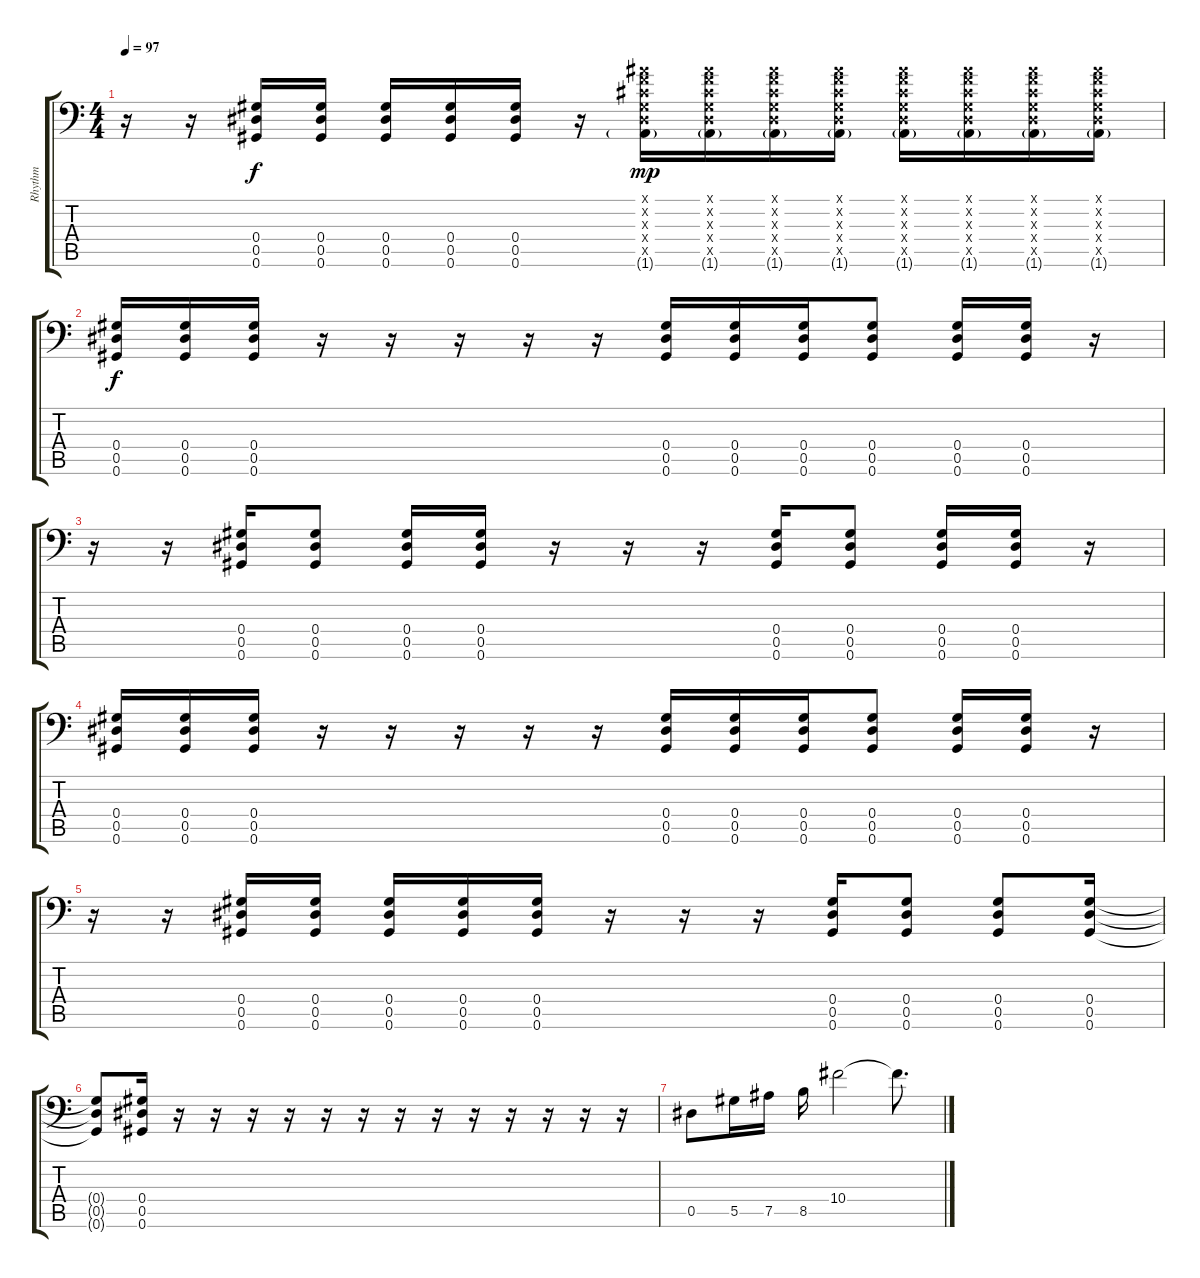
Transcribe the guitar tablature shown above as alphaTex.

\track ("Rhythm" "Rhythm") {instrument distortionguitar}
\staff {score tabs}
\tuning (Bb3 F3 Db3 Ab2 Eb2 Ab1) {hide}
\ts (4 4)
\tempo 97
\clef f4
\ks c
r.16{dy f} r.16 (0.4 0.5 0.6).16 (0.4 0.5 0.6).16 (0.4 0.5 0.6).16 (0.4 0.5 0.6).16 (0.4 0.5 0.6).16 r.16 (0.1{x} 0.2{x} 0.3{x} 0.4{x} 0.5{x} 1.6{g}).16{dy mp} (0.1{x} 0.2{x} 0.3{x} 0.4{x} 0.5{x} 1.6{g}).16 (0.1{x} 0.2{x} 0.3{x} 0.4{x} 0.5{x} 1.6{g}).16 (0.1{x} 0.2{x} 0.3{x} 0.4{x} 0.5{x} 1.6{g}).16 (0.1{x} 0.2{x} 0.3{x} 0.4{x} 0.5{x} 1.6{g}).16 (0.1{x} 0.2{x} 0.3{x} 0.4{x} 0.5{x} 1.6{g}).16 (0.1{x} 0.2{x} 0.3{x} 0.4{x} 0.5{x} 1.6{g}).16 (0.1{x} 0.2{x} 0.3{x} 0.4{x} 0.5{x} 1.6{g}).16 |
(0.4 0.5 0.6).16{dy f} (0.4 0.5 0.6).16 (0.4 0.5 0.6).16 r.16 r.16 r.16 r.16 r.16 (0.4 0.5 0.6).16 (0.4 0.5 0.6).16 (0.4 0.5 0.6).16 (0.4 0.5 0.6).8 (0.4 0.5 0.6).16 (0.4 0.5 0.6).16 r.16 |
r.16 r.16 (0.4 0.5 0.6).16 (0.4 0.5 0.6).8 (0.4 0.5 0.6).16 (0.4 0.5 0.6).16 r.16 r.16 r.16 (0.4 0.5 0.6).16 (0.4 0.5 0.6).8 (0.4 0.5 0.6).16 (0.4 0.5 0.6).16 r.16 |
(0.4 0.5 0.6).16 (0.4 0.5 0.6).16 (0.4 0.5 0.6).16 r.16 r.16 r.16 r.16 r.16 (0.4 0.5 0.6).16 (0.4 0.5 0.6).16 (0.4 0.5 0.6).16 (0.4 0.5 0.6).8 (0.4 0.5 0.6).16 (0.4 0.5 0.6).16 r.16 |
r.16 r.16 (0.4 0.5 0.6).16 (0.4 0.5 0.6).16 (0.4 0.5 0.6).16 (0.4 0.5 0.6).16 (0.4 0.5 0.6).16 r.16 r.16 r.16 (0.4 0.5 0.6).16 (0.4 0.5 0.6).8 (0.4 0.5 0.6).8 (0.4 0.5 0.6).16 |
(0.4{t} 0.5{t} 0.6{t}).8 (0.4 0.5 0.6).16 r.16 r.16 r.16 r.16 r.16 r.16 r.16 r.16 r.16 r.16 r.16 r.16 r.16 |
0.5.8 5.5.16 7.5.16 8.5.16 10.4.2 10.4{t}.8{d}
